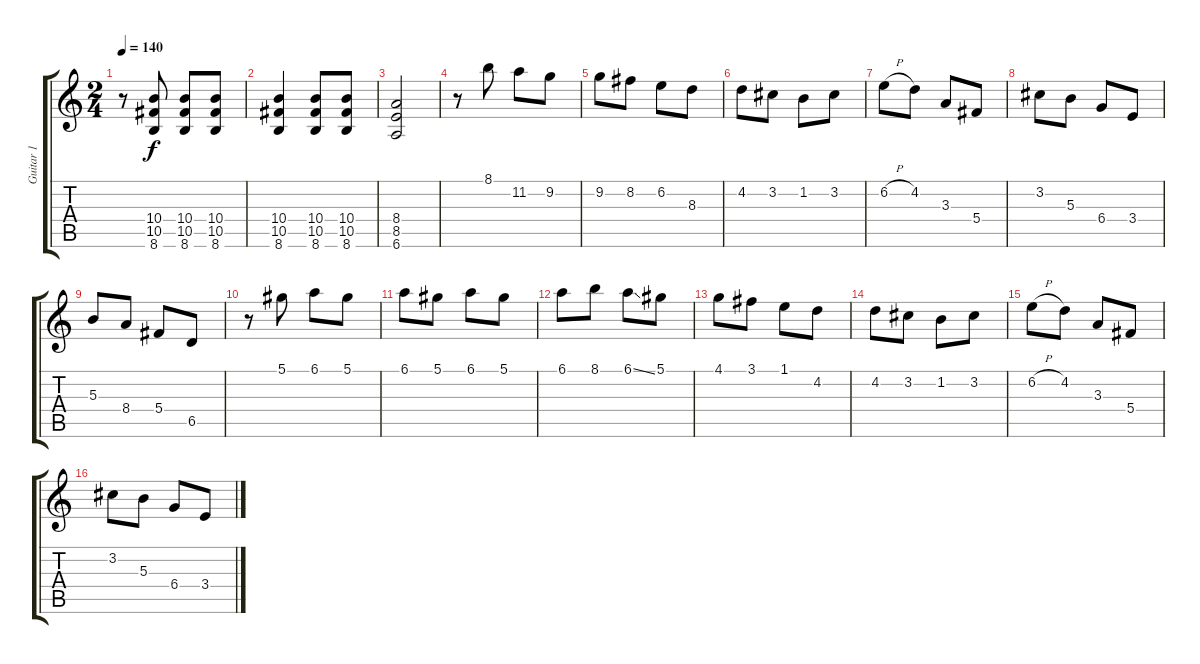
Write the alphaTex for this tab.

\track ("Guitar 1" "Guitar 1") {instrument distortionguitar}
\staff {score tabs}
\tuning (Eb4 Bb3 Gb3 Db3 Ab2 Eb2) {hide}
\ts (2 4)
\tempo 140
\clef g2
\ks c
r.8{dy f} (10.4 10.5 8.6).8 (10.4 10.5 8.6).8 (10.4 10.5 8.6).8 |
(10.4 10.5 8.6).4 (10.4 10.5 8.6).8 (10.4 10.5 8.6).8 |
(8.4 8.5 6.6).2 |
r.8 8.1.8 11.2.8 9.2.8 |
9.2.8 8.2.8 6.2.8 8.3.8 |
4.2.8 3.2.8 1.2.8 3.2.8 |
6.2{h}.8 4.2.8 3.3.8 5.4.8 |
3.2.8 5.3.8 6.4.8 3.4.8 |
5.3.8 8.4.8 5.4.8 6.5.8 |
r.8 5.1.8 6.1.8 5.1.8 |
6.1.8 5.1.8 6.1.8 5.1.8 |
6.1.8 8.1.8 6.1{ss}.8 5.1.8 |
4.1.8 3.1.8 1.1.8 4.2.8 |
4.2.8 3.2.8 1.2.8 3.2.8 |
6.2{h}.8 4.2.8 3.3.8 5.4.8 |
3.2.8 5.3.8 6.4.8 3.4.8
